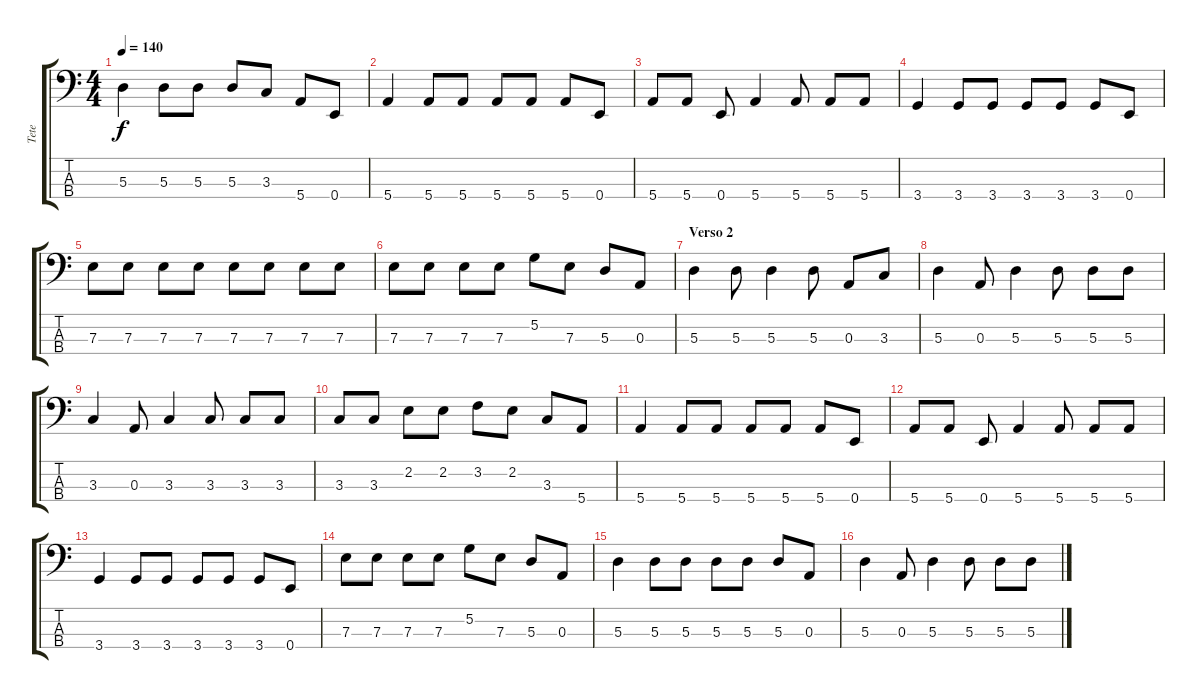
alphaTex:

\track ("Tete" "Tete") {instrument electricbassfinger}
\staff {score tabs}
\tuning (G2 D2 A1 E1) {hide}
\ts (4 4)
\tempo 140
\clef f4
\ks c
5.3.4{dy f} 5.3.8 5.3.8 5.3.8 3.3.8 5.4.8 0.4.8 |
5.4.4 5.4.8 5.4.8 5.4.8 5.4.8 5.4.8 0.4.8 |
5.4.8 5.4.8 0.4.8 5.4.4 5.4.8 5.4.8 5.4.8 |
3.4.4 3.4.8 3.4.8 3.4.8 3.4.8 3.4.8 0.4.8 |
7.3.8 7.3.8 7.3.8 7.3.8 7.3.8 7.3.8 7.3.8 7.3.8 |
7.3.8 7.3.8 7.3.8 7.3.8 5.2.8 7.3.8 5.3.8 0.3.8 |
\section ("" "Verso 2")
5.3.4 5.3.8 5.3.4 5.3.8 0.3.8 3.3.8 |
5.3.4 0.3.8 5.3.4 5.3.8 5.3.8 5.3.8 |
3.3.4 0.3.8 3.3.4 3.3.8 3.3.8 3.3.8 |
3.3.8 3.3.8 2.2.8 2.2.8 3.2.8 2.2.8 3.3.8 5.4.8 |
5.4.4 5.4.8 5.4.8 5.4.8 5.4.8 5.4.8 0.4.8 |
5.4.8 5.4.8 0.4.8 5.4.4 5.4.8 5.4.8 5.4.8 |
3.4.4 3.4.8 3.4.8 3.4.8 3.4.8 3.4.8 0.4.8 |
7.3.8 7.3.8 7.3.8 7.3.8 5.2.8 7.3.8 5.3.8 0.3.8 |
5.3.4 5.3.8 5.3.8 5.3.8 5.3.8 5.3.8 0.3.8 |
5.3.4 0.3.8 5.3.4 5.3.8 5.3.8 5.3.8
